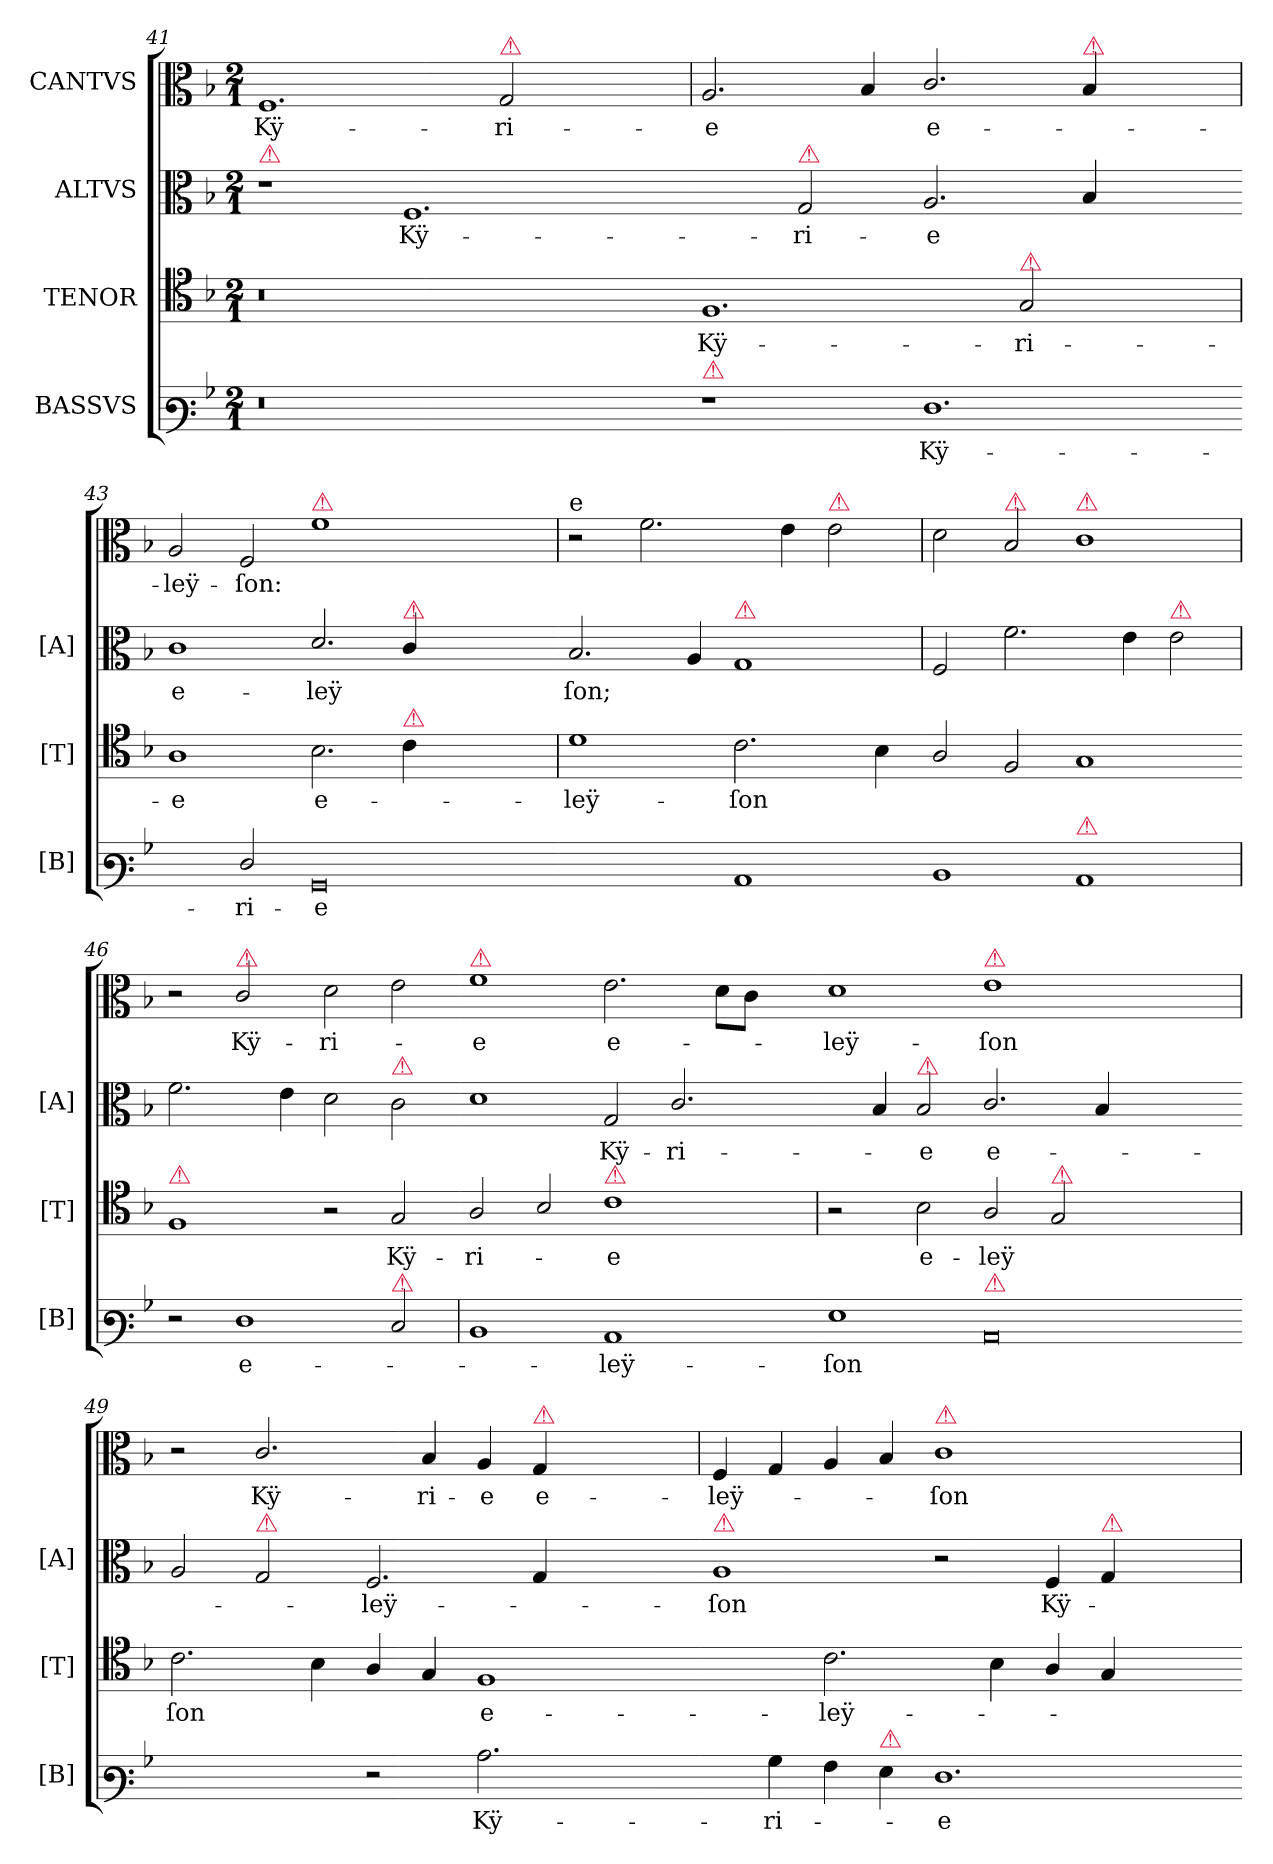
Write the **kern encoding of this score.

**kern	**text	**kern	**text	**kern	**text	**kern	**text
*part4	*part4	*part3	*part3	*part2	*part2	*part1	*part1
*staff4	*staff4	*staff3	*staff3	*staff2	*staff2	*staff1	*staff1
*I"BASSVS	*	*I"TENOR	*	*I"ALTVS	*	*I"CANTVS	*
*I'[B]	*	*I'[T]	*	*I'[A]	*	*	*
*clefF3	*	*clefC4	*	*clefC3	*	*clefC3	*
*k[b-]	*	*k[b-]	*	*k[b-]	*	*k[b-]	*
*M2/1	*	*M2/1	*	*M2/1	*	*M2/1	*
=41	=41	=41	=41	=41	=41	=41	=41
!	!	!	!	!LO:TX:a:color=crimson:t=⚠	!	!	!
0r	.	0r	.	1r	.	1.F	Kÿ-
.	.	.	.	1.F	Kÿ-	.	.
!	!	!	!	!	!	!LO:TX:a:color=crimson:t=⚠	!
.	.	.	.	.	.	2G/	-ri-
2ryy	.	2ryy	.	.	.	2ryy	.
=42-	=42	=42-	=42	=42-	=42	=42	=42
!LO:TX:a:color=crimson:t=⚠	!	!	!	!	!	!	!
1r	.	1.F	Kÿ-	2ryy	.	2.A/	-e
!	!	!	!	!LO:TX:a:color=crimson:t=⚠	!	!	!
.	.	.	.	2G/	-ri-	.	.
.	.	.	.	.	.	4B-/	.
1.F	Kÿ-	.	.	2.A/	-e	2.c/	e-
!	!	!LO:TX:a:color=crimson:t=⚠	!	!	!	!	!
.	.	2G/	-ri-	.	.	.	.
!	!	!	!	!	!	!LO:TX:a:color=crimson:t=⚠	!
.	.	.	.	4B-/	.	4B-/	.
.	.	2ryy	.	2ryy	.	2ryy	.
=43-	=43	=43	=43	=43-	=43	=43	=43
2ryy	.	1A	-e	1c	e-	2A/	-leÿ-
2F/	-ri-	.	.	.	.	2F/	-ſon:
!	!	!	!	!	!	!LO:TX:a:color=crimson:t=⚠	!
0BB-	-e	2.B-\	e-	2.d/	-leÿ	1f	.
!	!	!	!	!LO:TX:a:color=crimson:t=⚠	!	!	!
!	!	!LO:TX:a:color=crimson:t=⚠	!	!	!	!	!
.	.	4c\	.	4c/	.	.	.
.	.	1ryy	.	1ryy	.	1ryy	.
=44-	=44	=44	=44	=44-	=44	=44	=44
1ryy	.	1d	-leÿ-	2.B-/	ſon;	2r	.
.	.	.	.	.	.	2.f\	.
.	.	.	.	4A/	.	.	.
!	!	!	!	!LO:TX:a:color=crimson:t=⚠	!	!	!
1C	.	2.c\	-ſon	1G	.	.	.
.	.	.	.	.	.	4e\	.
!	!	!	!	!	!	!LO:TX:a:color=crimson:t=⚠	!
.	.	.	.	.	.	2e\	.
.	.	4B-\	.	.	.	.	.
!	!	!	!	!	!	!LO:TX:a:t=e	!
=45-	=45	=45-	=45	=45	=45	=45	=45
1D	.	2A/	.	2F/	.	2d\	.
!	!	!	!	!	!	!LO:TX:a:color=crimson:t=⚠	!
.	.	2F/	.	2.f\	.	2B-/	.
!	!	!	!	!	!	!LO:TX:a:color=crimson:t=⚠	!
!LO:TX:a:color=crimson:t=⚠	!	!	!	!	!	!	!
1C	.	1G	.	.	.	1c	.
.	.	.	.	4e\	.	.	.
!	!	!	!	!LO:TX:a:color=crimson:t=⚠	!	!	!
.	.	.	.	2e\	.	.	.
=46	=46	=46-	=46	=46	=46	=46	=46
!	!	!LO:TX:a:color=crimson:t=⚠	!	!	!	!	!
2r	.	1F	.	2.f\	.	2r	.
!	!	!	!	!	!	!LO:TX:a:color=crimson:t=⚠	!
!	!	!	!	!	!	!	!LO:LY:i
1F	e-	.	.	.	.	2c/	Kÿ-
.	.	.	.	4e\	.	.	.
!	!	!	!	!	!	!	!LO:LY:i
.	.	2r	.	2d\	.	2d\	-ri-
!	!	!	!	!LO:TX:a:color=crimson:t=⚠	!	!	!
!LO:TX:a:color=crimson:t=⚠	!	!	!	!	!	!	!
!	!	!	!LO:LY:i	!	!	!	!
2E/	.	2G/	Kÿ-	2c\	.	2e\	.
=47	=47-	=47-	=47-	=47-	=47-	=47-	=47-
!	!	!	!	!	!	!LO:TX:a:color=crimson:t=⚠	!
!	!	!	!LO:LY:i	!	!	!	!LO:LY:i
1D	.	2A/	-ri-	1d	.	1f	-e
.	.	2B-/	.	.	.	.	.
!	!	!LO:TX:a:color=crimson:t=⚠	!	!	!	!	!
!	!	!	!LO:LY:i	!	!LO:LY:i	!	!LO:LY:i
1C	-leÿ-	1c	-e	2G/	Kÿ-	2.e\	e-
!	!	!	!	!	!LO:LY:i	!	!
.	.	.	.	2.c/	-ri-	.	.
.	.	.	.	.	.	8d\L	.
.	.	.	.	.	.	8c\J	.
4ryy	.	4ryy	.	.	.	4ryy	.
=48-	=48-	=48	=48-	=48-	=48-	=48-	=48-
!	!	!	!	!	!	!	!LO:LY:i
1G	-ſon	2r	.	4ryy	.	1d	-leÿ-
.	.	.	.	4B-/	.	.	.
!	!	!	!	!LO:TX:a:color=crimson:t=⚠	!	!	!
!	!	!	!LO:LY:i	!	!LO:LY:i	!	!
.	.	2B-\	e-	2B-/	-e	.	.
!	!	!	!	!	!	!LO:TX:a:color=crimson:t=⚠	!
!LO:TX:a:color=crimson:t=⚠	!	!	!	!	!	!	!
!	!	!	!LO:LY:i	!	!LO:LY:i	!	!LO:LY:i
0C	.	2A/	-leÿ	2.c/	e-	1e	-ſon
!	!	!LO:TX:a:color=crimson:t=⚠	!	!	!	!	!
.	.	2G/	.	.	.	.	.
.	.	.	.	4B-/	.	.	.
.	.	1ryy	.	1ryy	.	1ryy	.
=49-	=49	=49	=49	=49-	=49	=49	=49
!	!	!	!LO:LY:i	!	!	!	!
1ryy	.	2.c\	ſon	2A/	.	2r	.
!	!	!	!	!LO:TX:a:color=crimson:t=⚠	!	!	!
!	!	!	!	!	!	!	!LO:LY:i
.	.	.	.	2G/	.	2.c/	Kÿ-
.	.	4B-\	.	.	.	.	.
!	!	!	!	!	!LO:LY:i	!	!
2r	.	4A/	.	2.F/	-leÿ-	.	.
!	!	!	!	!	!	!	!LO:LY:i
.	.	4G/	.	.	.	4B-/	-ri-
!	!LO:LY:i	!	!	!	!	!	!LO:LY:i
2.c\	Kÿ-	1F/	e-	.	.	4A/	-e
!	!	!	!	!	!	!LO:TX:a:color=crimson:t=⚠	!
!	!	!	!	!	!	!	!LO:LY:i
.	.	.	.	4G/	.	4G/	e-
.	.	.	.	2ryy	.	2ryy	.
4ryy	.	.	.	.	.	.	.
=50-	=50	=50-	=50	=50-	=50	=50	=50
!	!	!	!	!LO:TX:a:color=crimson:t=⚠	!	!	!
!	!	!	!	!	!LO:LY:i	!	!LO:LY:i
4ryy	.	2ryy	.	1A	-ſon	4F/	-leÿ-
!	!LO:LY:i	!	!	!	!	!	!
4B-\	-ri-	.	.	.	.	4G/	.
4A\	.	2.c\	-leÿ-	.	.	4A/	.
!LO:TX:a:color=crimson:t=⚠	!	!	!	!	!	!	!
4G\	.	.	.	.	.	4B-/	.
!	!	!	!	!	!	!LO:TX:a:color=crimson:t=⚠	!
!	!LO:LY:i	!	!	!	!	!	!LO:LY:i
1.F	-e	.	.	2r	.	1c	-ſon
.	.	4B-\	.	.	.	.	.
!	!	!	!	!	!LO:LY:i	!	!
.	.	4A/	.	4F/	Kÿ-	.	.
!	!	!	!	!LO:TX:a:color=crimson:t=⚠	!	!	!
.	.	4G/	.	4G/	.	.	.
.	.	2ryy	.	2ryy	.	2ryy	.
=-	=	=-	=	=	=	=	=
*-	*-	*-	*-	*-	*-	*-	*-
